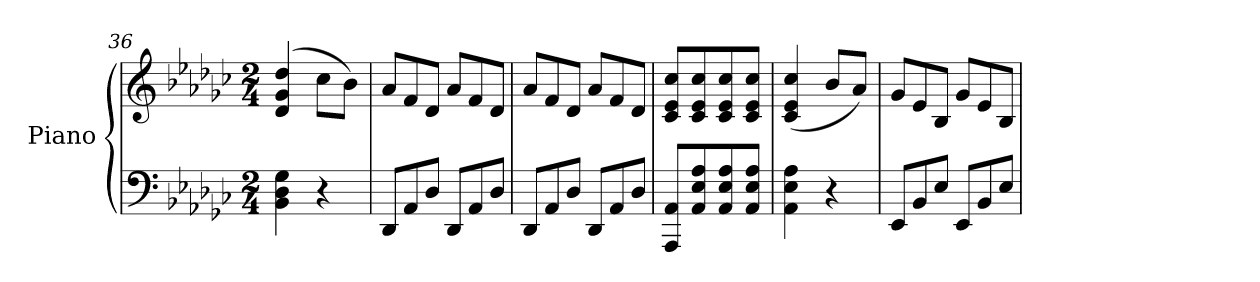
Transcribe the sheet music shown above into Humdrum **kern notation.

**kern	**kern
*part1	*part1
*staff2	*staff1
*I"Piano	*
*I'Pno	*
*clefF4	*clefG2
*k[b-e-a-d-g-c-]	*k[b-e-a-d-g-c-]
*G-:	*G-:
*M2/4	*M2/4
=36	=36
4BB-\ 4D-\ 4G-\	(4d-/ 4g-/ 4dd-/
4r	8cc-\L
.	8b-\J)
=37	=37
*Xtuplet	*Xtuplet
12DD-/L	12a-/L
12AA-/	12f/
12D-/J	12d-/J
12DD-/L	12a-/L
12AA-/	12f/
12D-/J	12d-/J
=38	=38
12DD-/L	12a-/L
12AA-/	12f/
12D-/J	12d-/J
12DD-/L	12a-/L
12AA-/	12f/
12D-/J	12d-/J
=39	=39
8AAA-/ 8AA-/L	8c-/ 8e-/ 8cc-/L
8AA-/ 8E-/ 8A-/	8c-/ 8e-/ 8cc-/
8AA-/ 8E-/ 8A-/	8c-/ 8e-/ 8cc-/
8AA-/ 8E-/ 8A-/J	8c-/ 8e-/ 8cc-/J
=40	=40
4AA-\ 4E-\ 4A-\	(4c-/ 4e-/ 4cc-/
4r	8b-/L
.	8a-/J)
!!LO:PB:g=z
=41	=41
12EE-/L	12g-/L
12BB-/	12e-/
12E-/J	12B-/J
12EE-/L	12g-/L
12BB-/	12e-/
12E-/J	12B-/J
=	=
*-	*-
